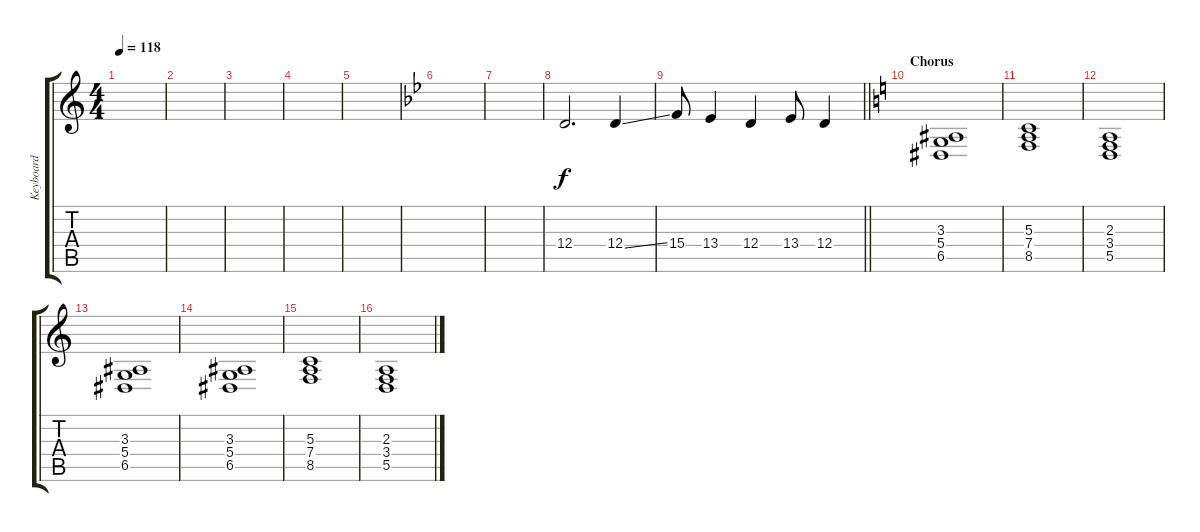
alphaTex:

\track ("Keyboard" "Keyboard") {instrument pad7halo}
\staff {score tabs}
\tuning (E4 B3 G3 D3 A2 E2) {hide}
\ts (4 4)
\tempo 118
\clef g2
\ks c
|
|
|
|
|
\ks bb
|
|
12.4.2{d} 12.4{ss}.4 |
\barLineRight lightlight
15.4.8 13.4.4 12.4.4 13.4.8 12.4.4 |
\section ("" "Chorus")
\ks c
(3.3 5.4 6.5).1 |
(5.3 7.4 8.5).1 |
(2.3 3.4 5.5).1 |
(3.3 5.4 6.5).1 |
(3.3 5.4 6.5).1 |
(5.3 7.4 8.5).1 |
(2.3 3.4 5.5).1
